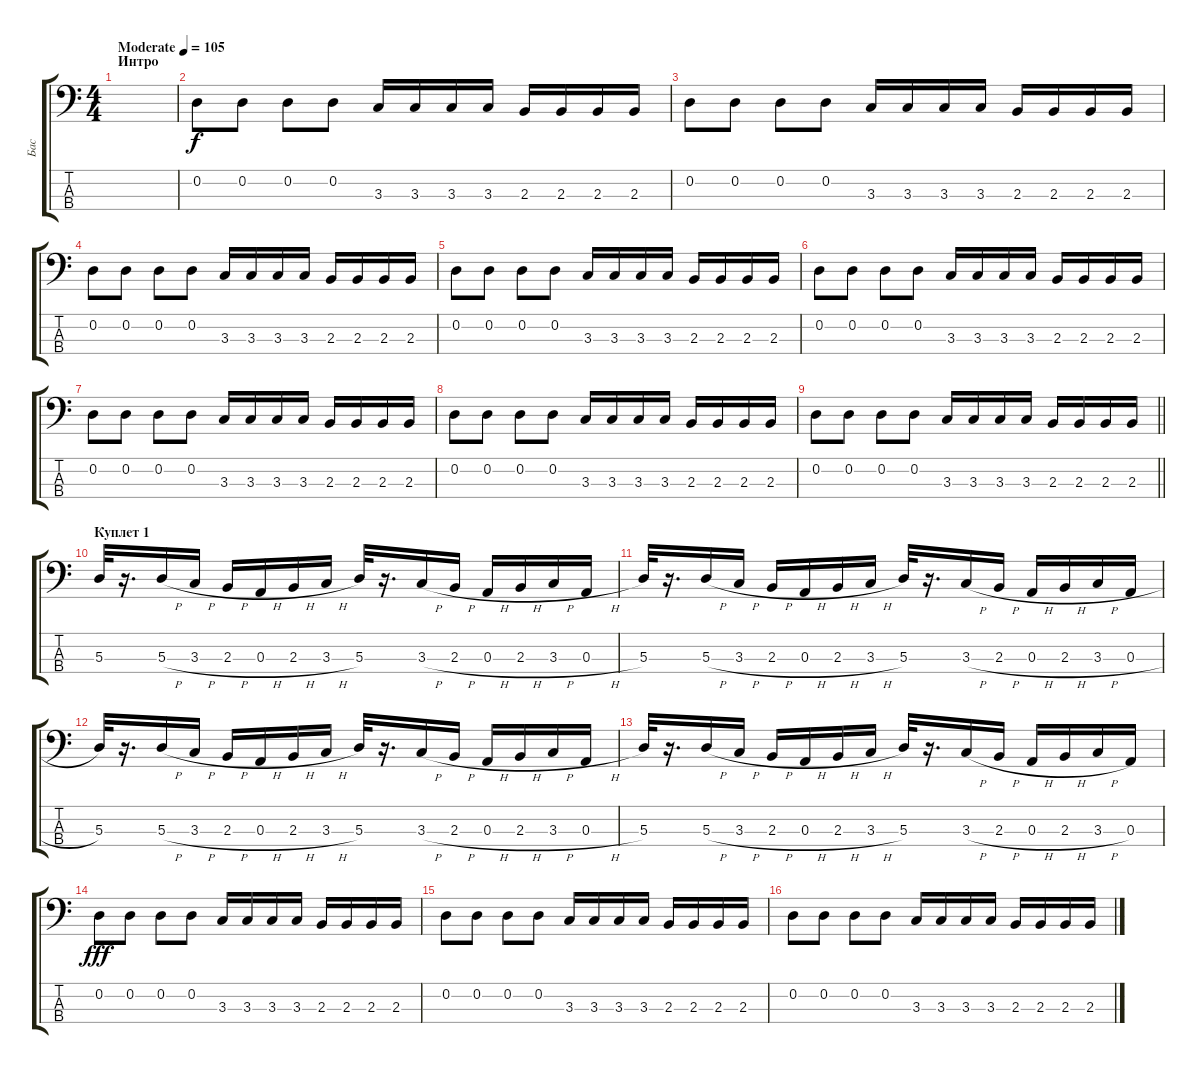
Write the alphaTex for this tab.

\track ("Бас" "Бас") {instrument electricbassfinger}
\staff {score tabs}
\tuning (G2 D2 A1 E1) {hide}
\ts (4 4)
\section ("" "Интро")
\tempo (105 "Moderate")
\clef f4
\ks c
|
0.2.8 0.2.8 0.2.8 0.2.8 3.3.16 3.3.16 3.3.16 3.3.16 2.3.16 2.3.16 2.3.16 2.3.16 |
0.2.8 0.2.8 0.2.8 0.2.8 3.3.16 3.3.16 3.3.16 3.3.16 2.3.16 2.3.16 2.3.16 2.3.16 |
0.2.8 0.2.8 0.2.8 0.2.8 3.3.16 3.3.16 3.3.16 3.3.16 2.3.16 2.3.16 2.3.16 2.3.16 |
0.2.8 0.2.8 0.2.8 0.2.8 3.3.16 3.3.16 3.3.16 3.3.16 2.3.16 2.3.16 2.3.16 2.3.16 |
0.2.8 0.2.8 0.2.8 0.2.8 3.3.16 3.3.16 3.3.16 3.3.16 2.3.16 2.3.16 2.3.16 2.3.16 |
0.2.8 0.2.8 0.2.8 0.2.8 3.3.16 3.3.16 3.3.16 3.3.16 2.3.16 2.3.16 2.3.16 2.3.16 |
0.2.8 0.2.8 0.2.8 0.2.8 3.3.16 3.3.16 3.3.16 3.3.16 2.3.16 2.3.16 2.3.16 2.3.16 |
\barLineRight lightlight
0.2.8 0.2.8 0.2.8 0.2.8 3.3.16 3.3.16 3.3.16 3.3.16 2.3.16 2.3.16 2.3.16 2.3.16 |
\section ("" "Куплет 1")
5.3.32{dy f} r.16{d} 5.3{h}.16 3.3{h}.16 2.3{h}.16 0.3{h}.16 2.3{h}.16 3.3{h}.16 5.3.32 r.16{d} 3.3{h}.16 2.3{h}.16 0.3{h}.16 2.3{h}.16 3.3{h}.16 0.3{h}.16 |
5.3.32 r.16{d} 5.3{h}.16 3.3{h}.16 2.3{h}.16 0.3{h}.16 2.3{h}.16 3.3{h}.16 5.3.32 r.16{d} 3.3{h}.16 2.3{h}.16 0.3{h}.16 2.3{h}.16 3.3{h}.16 0.3{h}.16 |
5.3.32 r.16{d} 5.3{h}.16 3.3{h}.16 2.3{h}.16 0.3{h}.16 2.3{h}.16 3.3{h}.16 5.3.32 r.16{d} 3.3{h}.16 2.3{h}.16 0.3{h}.16 2.3{h}.16 3.3{h}.16 0.3{h}.16 |
5.3.32 r.16{d} 5.3{h}.16 3.3{h}.16 2.3{h}.16 0.3{h}.16 2.3{h}.16 3.3{h}.16 5.3.32 r.16{d} 3.3{h}.16 2.3{h}.16 0.3{h}.16 2.3{h}.16 3.3{h}.16 0.3.16 |
0.2.8{dy fff} 0.2.8 0.2.8 0.2.8 3.3.16 3.3.16 3.3.16 3.3.16 2.3.16 2.3.16 2.3.16 2.3.16 |
0.2.8 0.2.8 0.2.8 0.2.8 3.3.16 3.3.16 3.3.16 3.3.16 2.3.16 2.3.16 2.3.16 2.3.16 |
0.2.8 0.2.8 0.2.8 0.2.8 3.3.16 3.3.16 3.3.16 3.3.16 2.3.16 2.3.16 2.3.16 2.3.16
